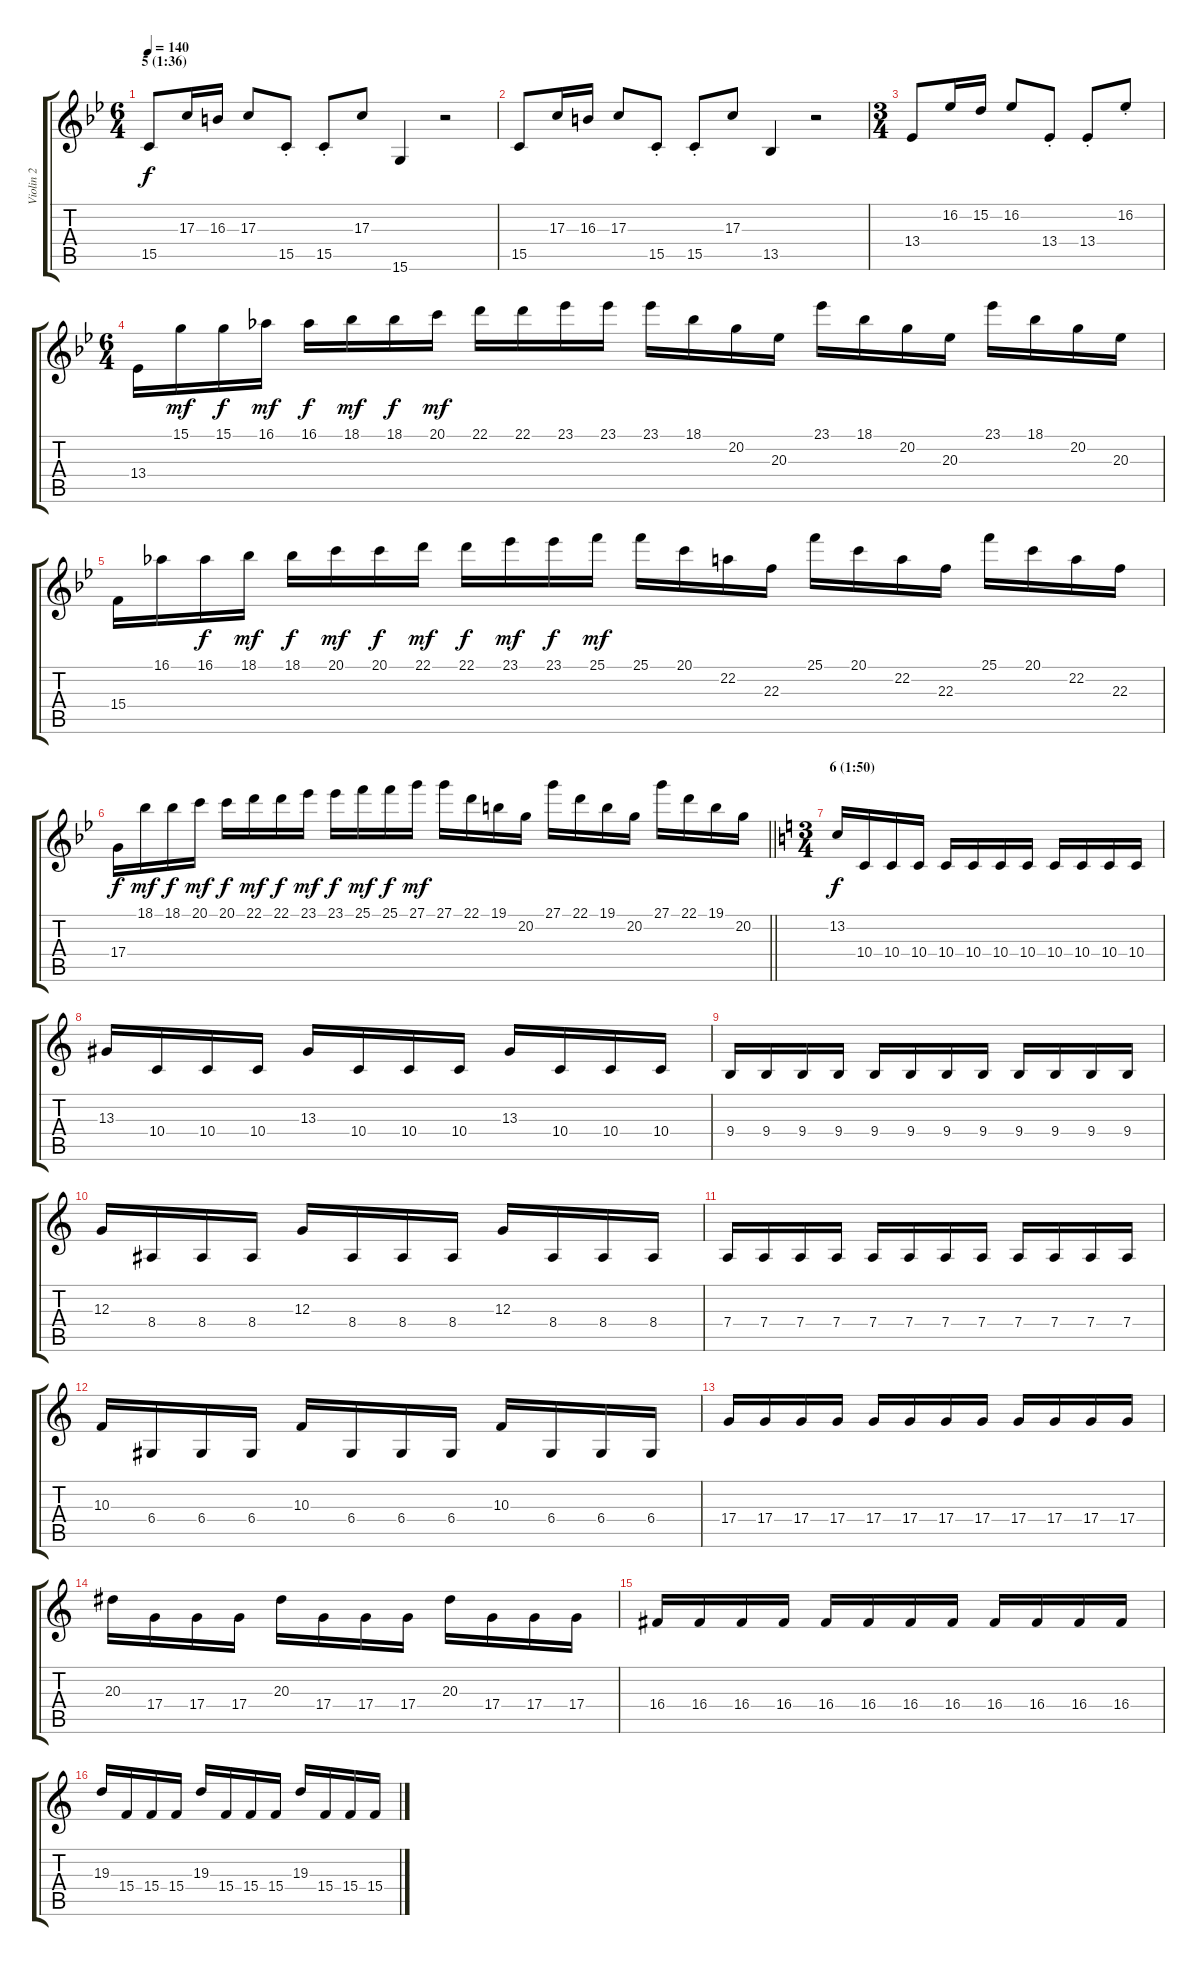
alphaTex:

\track ("Violin 2" "Violin 2") {instrument violin}
\staff {score tabs}
\tuning (E4 B3 G3 D3 A2 E2) {hide}
\ts (6 4)
\section ("" "5 (1:36)")
\tempo 140
\clef g2
\ks gminor
15.5.8{dy f} 17.3.16 16.3.16 17.3.8 15.5{st}.8 15.5{st}.8 17.3.8 15.6.4 r.2 |
15.5.8 17.3.16 16.3.16 17.3.8 15.5{st}.8 15.5{st}.8 17.3.8 13.5.4 r.2 |
\ts (3 4)
13.4.8 16.2.16 15.2.16 16.2.8 13.4{st}.8 13.4{st}.8 16.2{st}.8 |
\ts (6 4)
13.4.16 15.1.16{dy mf} 15.1.16{dy f} 16.1.16{dy mf} 16.1.16{dy f} 18.1.16{dy mf} 18.1.16{dy f} 20.1.16{dy mf} 22.1.16 22.1.16 23.1.16 23.1.16 23.1.16 18.1.16 20.2.16 20.3.16 23.1.16 18.1.16 20.2.16 20.3.16 23.1.16 18.1.16 20.2.16 20.3.16 |
15.4.16 16.1.16 16.1.16{dy f} 18.1.16{dy mf} 18.1.16{dy f} 20.1.16{dy mf} 20.1.16{dy f} 22.1.16{dy mf} 22.1.16{dy f} 23.1.16{dy mf} 23.1.16{dy f} 25.1.16{dy mf} 25.1.16 20.1.16 22.2.16 22.3.16 25.1.16 20.1.16 22.2.16 22.3.16 25.1.16 20.1.16 22.2.16 22.3.16 |
\barLineRight lightlight
17.4.16{dy f} 18.1.16{dy mf} 18.1.16{dy f} 20.1.16{dy mf} 20.1.16{dy f} 22.1.16{dy mf} 22.1.16{dy f} 23.1.16{dy mf} 23.1.16{dy f} 25.1.16{dy mf} 25.1.16{dy f} 27.1.16{dy mf} 27.1.16 22.1.16 19.1.16 20.2.16 27.1.16 22.1.16 19.1.16 20.2.16 27.1.16 22.1.16 19.1.16 20.2.16 |
\ts (3 4)
\section ("" "6 (1:50)")
\ks c
13.2.16{dy f} 10.4.16 10.4.16 10.4.16 10.4.16 10.4.16 10.4.16 10.4.16 10.4.16 10.4.16 10.4.16 10.4.16 |
13.3.16 10.4.16 10.4.16 10.4.16 13.3.16 10.4.16 10.4.16 10.4.16 13.3.16 10.4.16 10.4.16 10.4.16 |
9.4.16 9.4.16 9.4.16 9.4.16 9.4.16 9.4.16 9.4.16 9.4.16 9.4.16 9.4.16 9.4.16 9.4.16 |
12.3.16 8.4.16 8.4.16 8.4.16 12.3.16 8.4.16 8.4.16 8.4.16 12.3.16 8.4.16 8.4.16 8.4.16 |
7.4.16 7.4.16 7.4.16 7.4.16 7.4.16 7.4.16 7.4.16 7.4.16 7.4.16 7.4.16 7.4.16 7.4.16 |
10.3.16 6.4.16 6.4.16 6.4.16 10.3.16 6.4.16 6.4.16 6.4.16 10.3.16 6.4.16 6.4.16 6.4.16 |
17.4.16 17.4.16 17.4.16 17.4.16 17.4.16 17.4.16 17.4.16 17.4.16 17.4.16 17.4.16 17.4.16 17.4.16 |
20.3.16 17.4.16 17.4.16 17.4.16 20.3.16 17.4.16 17.4.16 17.4.16 20.3.16 17.4.16 17.4.16 17.4.16 |
16.4.16 16.4.16 16.4.16 16.4.16 16.4.16 16.4.16 16.4.16 16.4.16 16.4.16 16.4.16 16.4.16 16.4.16 |
19.3.16 15.4.16 15.4.16 15.4.16 19.3.16 15.4.16 15.4.16 15.4.16 19.3.16 15.4.16 15.4.16 15.4.16
